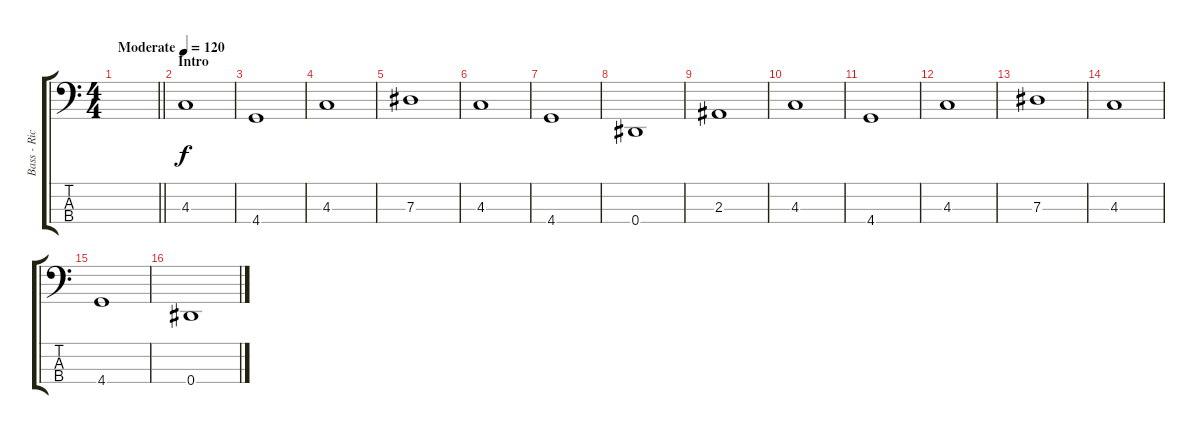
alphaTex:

\track ("Bass - Rico Galvagno" "Bass - Ric") {instrument electricbassfinger}
\staff {score tabs}
\tuning (Gb2 Db2 Ab1 Eb1) {hide}
\ts (4 4)
\tempo (120 "Moderate")
\clef f4
\barLineRight lightlight
\ks c
|
\section ("" "Intro")
4.3.1 |
4.4.1 |
4.3.1 |
7.3.1 |
4.3.1 |
4.4.1 |
0.4.1 |
2.3.1 |
4.3.1 |
4.4.1 |
4.3.1 |
7.3.1 |
4.3.1 |
4.4.1 |
0.4.1
